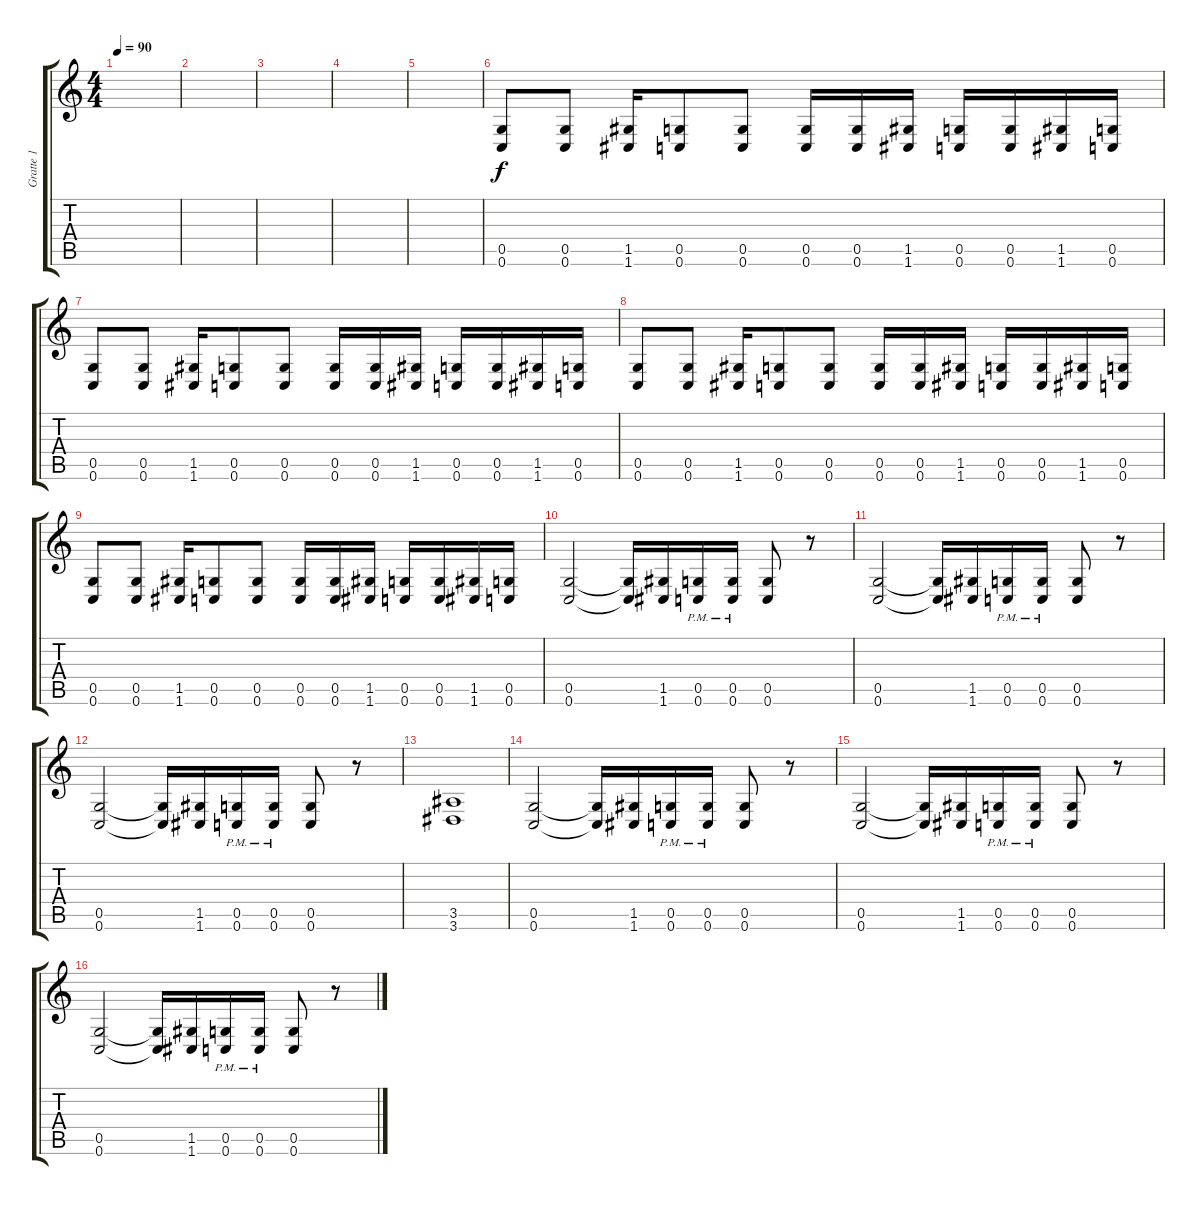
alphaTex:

\track ("Gratte 1" "Gratte 1") {instrument distortionguitar}
\staff {score tabs}
\tuning (D4 A3 F3 C3 G2 C2) {hide}
\ts (4 4)
\tempo 90
\clef g2
\ks c
|
|
|
|
|
(0.5 0.6).8 (0.5 0.6).8 (1.5 1.6).16 (0.5 0.6).8 (0.5 0.6).8 (0.5 0.6).16 (0.5 0.6).16 (1.5 1.6).16 (0.5 0.6).16 (0.5 0.6).16 (1.5 1.6).16 (0.5 0.6).16 |
(0.5 0.6).8 (0.5 0.6).8 (1.5 1.6).16 (0.5 0.6).8 (0.5 0.6).8 (0.5 0.6).16 (0.5 0.6).16 (1.5 1.6).16 (0.5 0.6).16 (0.5 0.6).16 (1.5 1.6).16 (0.5 0.6).16 |
(0.5 0.6).8 (0.5 0.6).8 (1.5 1.6).16 (0.5 0.6).8 (0.5 0.6).8 (0.5 0.6).16 (0.5 0.6).16 (1.5 1.6).16 (0.5 0.6).16 (0.5 0.6).16 (1.5 1.6).16 (0.5 0.6).16 |
(0.5 0.6).8 (0.5 0.6).8 (1.5 1.6).16 (0.5 0.6).8 (0.5 0.6).8 (0.5 0.6).16 (0.5 0.6).16 (1.5 1.6).16 (0.5 0.6).16 (0.5 0.6).16 (1.5 1.6).16 (0.5 0.6).16 |
(0.5 0.6).2 (0.5{t} 0.6{t}).16 (1.5 1.6).16 (0.5{pm} 0.6{pm}).16 (0.5{pm} 0.6{pm}).16 (0.5 0.6).8 r.8 |
(0.5 0.6).2 (0.5{t} 0.6{t}).16 (1.5 1.6).16 (0.5{pm} 0.6{pm}).16 (0.5{pm} 0.6{pm}).16 (0.5 0.6).8 r.8 |
(0.5 0.6).2 (0.5{t} 0.6{t}).16 (1.5 1.6).16 (0.5{pm} 0.6{pm}).16 (0.5{pm} 0.6{pm}).16 (0.5 0.6).8 r.8 |
(3.5 3.6).1 |
(0.5 0.6).2 (0.5{t} 0.6{t}).16 (1.5 1.6).16 (0.5{pm} 0.6{pm}).16 (0.5{pm} 0.6{pm}).16 (0.5 0.6).8 r.8 |
(0.5 0.6).2 (0.5{t} 0.6{t}).16 (1.5 1.6).16 (0.5{pm} 0.6{pm}).16 (0.5{pm} 0.6{pm}).16 (0.5 0.6).8 r.8 |
(0.5 0.6).2 (0.5{t} 0.6{t}).16 (1.5 1.6).16 (0.5{pm} 0.6{pm}).16 (0.5{pm} 0.6{pm}).16 (0.5 0.6).8 r.8
